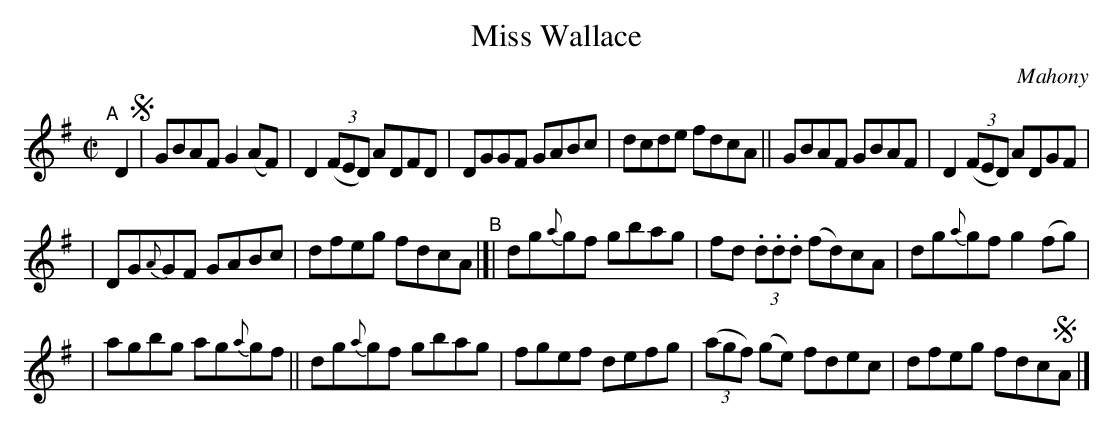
X:1
T: Miss Wallace
O: Mahony
M: C|
L: 1/8
K:G
"^A"[|] D2 !segno!\
| GBAF G2(AF) | D2 ((3FED) ADFD | DGGF GABc | dcde fdcA || GBAF GBAF | D2 ((3FED) ADGF |
| DG{A}GF GABc | dfeg fdcA "^B"|[| dg{a}gf gbag | fd (3.d.d.d (fd)cA | dg{a}gf g2(fg) |
| agbg ag{a}gf || dg{a}gf gbag | fgef defg | ((3agf) (ge) fdec | dfeg fdc!segno!A |]
